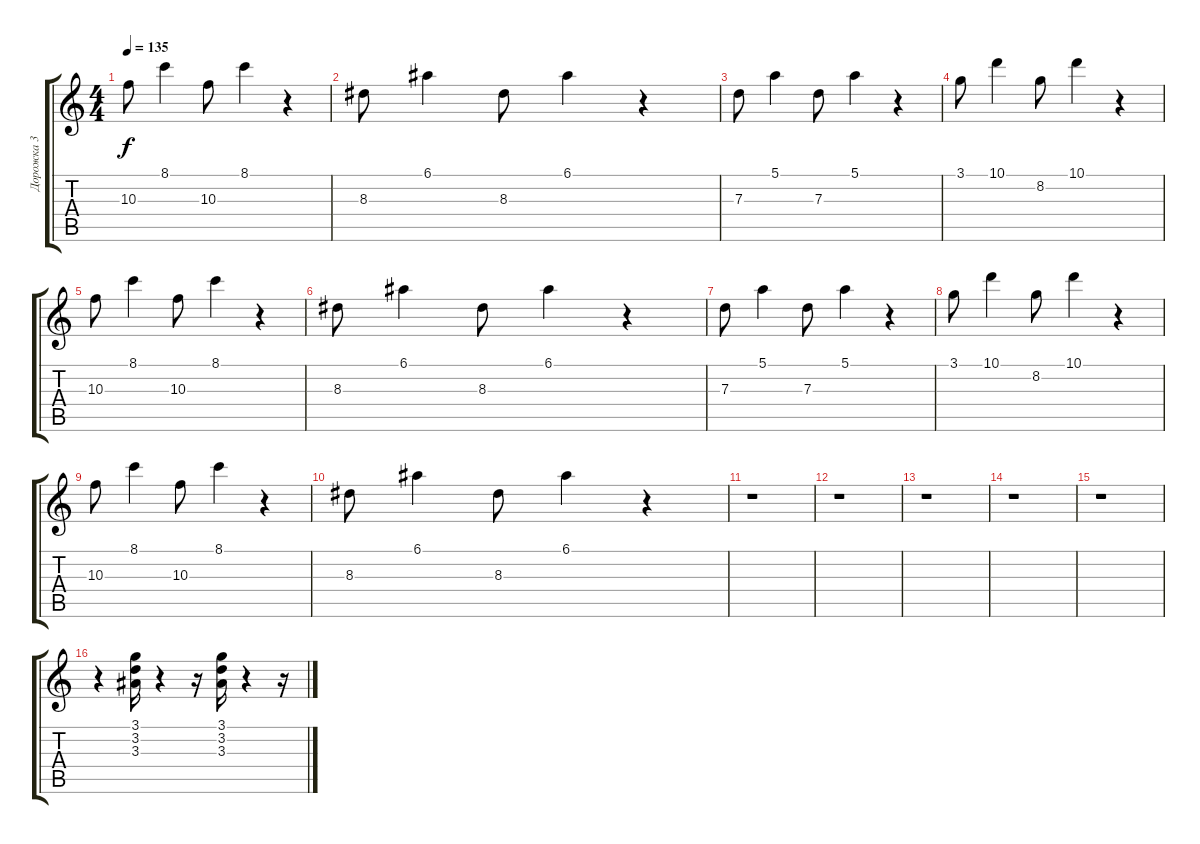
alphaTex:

\track ("Дорожка 3" "Дорожка 3") {instrument electricguitarclean}
\staff {score tabs}
\tuning (E4 B3 G3 D3 A2 E2) {hide}
\ts (4 4)
\tempo 135
\clef g2
\ks c
10.3.8{dy f} 8.1.4 10.3.8 8.1.4 r.4 |
8.3.8 6.1.4 8.3.8 6.1.4 r.4 |
7.3.8 5.1.4 7.3.8 5.1.4 r.4 |
3.1.8 10.1.4 8.2.8 10.1.4 r.4 |
10.3.8 8.1.4 10.3.8 8.1.4 r.4 |
8.3.8 6.1.4 8.3.8 6.1.4 r.4 |
7.3.8 5.1.4 7.3.8 5.1.4 r.4 |
3.1.8 10.1.4 8.2.8 10.1.4 r.4 |
10.3.8 8.1.4 10.3.8 8.1.4 r.4 |
8.3.8 6.1.4 8.3.8 6.1.4 r.4 |
r.1 |
r.1 |
r.1 |
r.1 |
r.1 |
r.4 (3.1 3.2 3.3).16 r.4 r.16 (3.1 3.2 3.3).16 r.4 r.16
